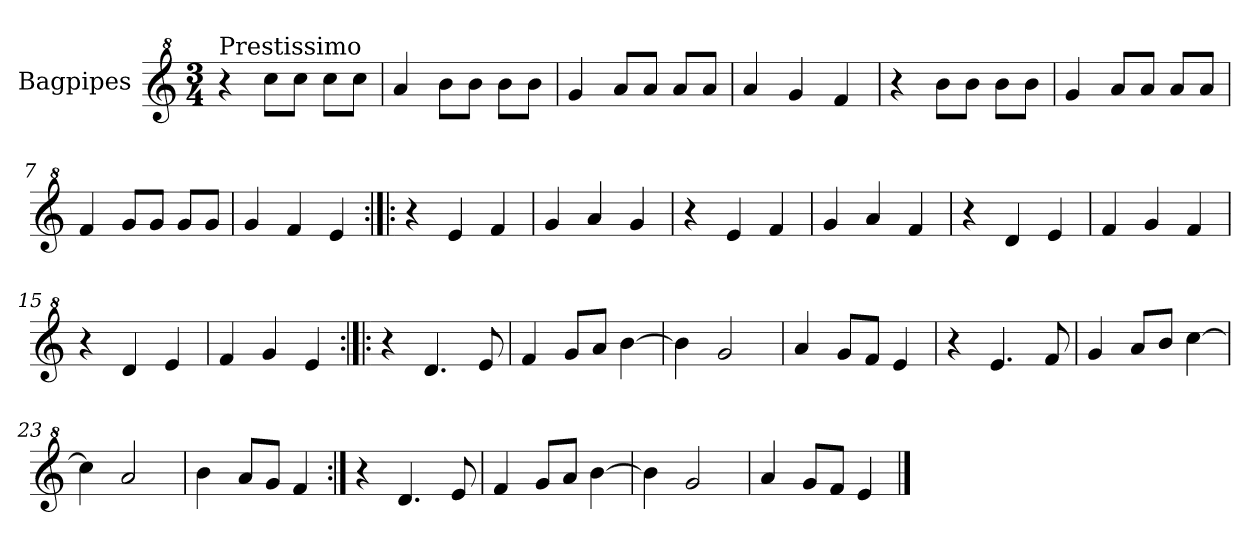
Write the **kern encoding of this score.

**kern
*part1
*staff1
*I"Bagpipes
*I'Bag
*clefG^2
*k[]
*C:
*M3/4
=1
!LO:TX:a:t=Prestissimo
4r
8ccc\L
8ccc\J
8ccc\L
8ccc\J
=2
4aa/
8bb\L
8bb\J
8bb\L
8bb\J
=3
4gg/
8aa/L
8aa/J
8aa/L
8aa/J
=4
4aa/
4gg/
4ff/
=5
4r
8bb\L
8bb\J
8bb\L
8bb\J
=6
4gg/
8aa/L
8aa/J
8aa/L
8aa/J
=7
4ff/
8gg/L
8gg/J
8gg/L
8gg/J
=8
4gg/
4ff/
4ee/
!!LO:LB:g=z
=9:|!|:
4r
4ee/
4ff/
=10
4gg/
4aa/
4gg/
=11
4r
4ee/
4ff/
=12
4gg/
4aa/
4ff/
=13
4r
4dd/
4ee/
=14
4ff/
4gg/
4ff/
=15
4r
4dd/
4ee/
=16
4ff/
4gg/
4ee/
=17:|!|:
4r
4.dd/
8ee/
=18
4ff/
8gg/L
8aa/J
[4bb\
!!LO:LB:g=z
=19
4bb\]
2gg/
=20
4aa/
8gg/L
8ff/J
4ee/
=21
4r
4.ee/
8ff/
=22
4gg/
8aa/L
8bb/J
[4ccc\
=23
4ccc\]
2aa/
=24
4bb\
8aa/L
8gg/J
4ff/
=25:|!
4r
4.dd/
8ee/
=26
4ff/
8gg/L
8aa/J
[4bb\
=27
4bb\]
2gg/
=28
4aa/
8gg/L
8ff/J
4ee/
==
*-
